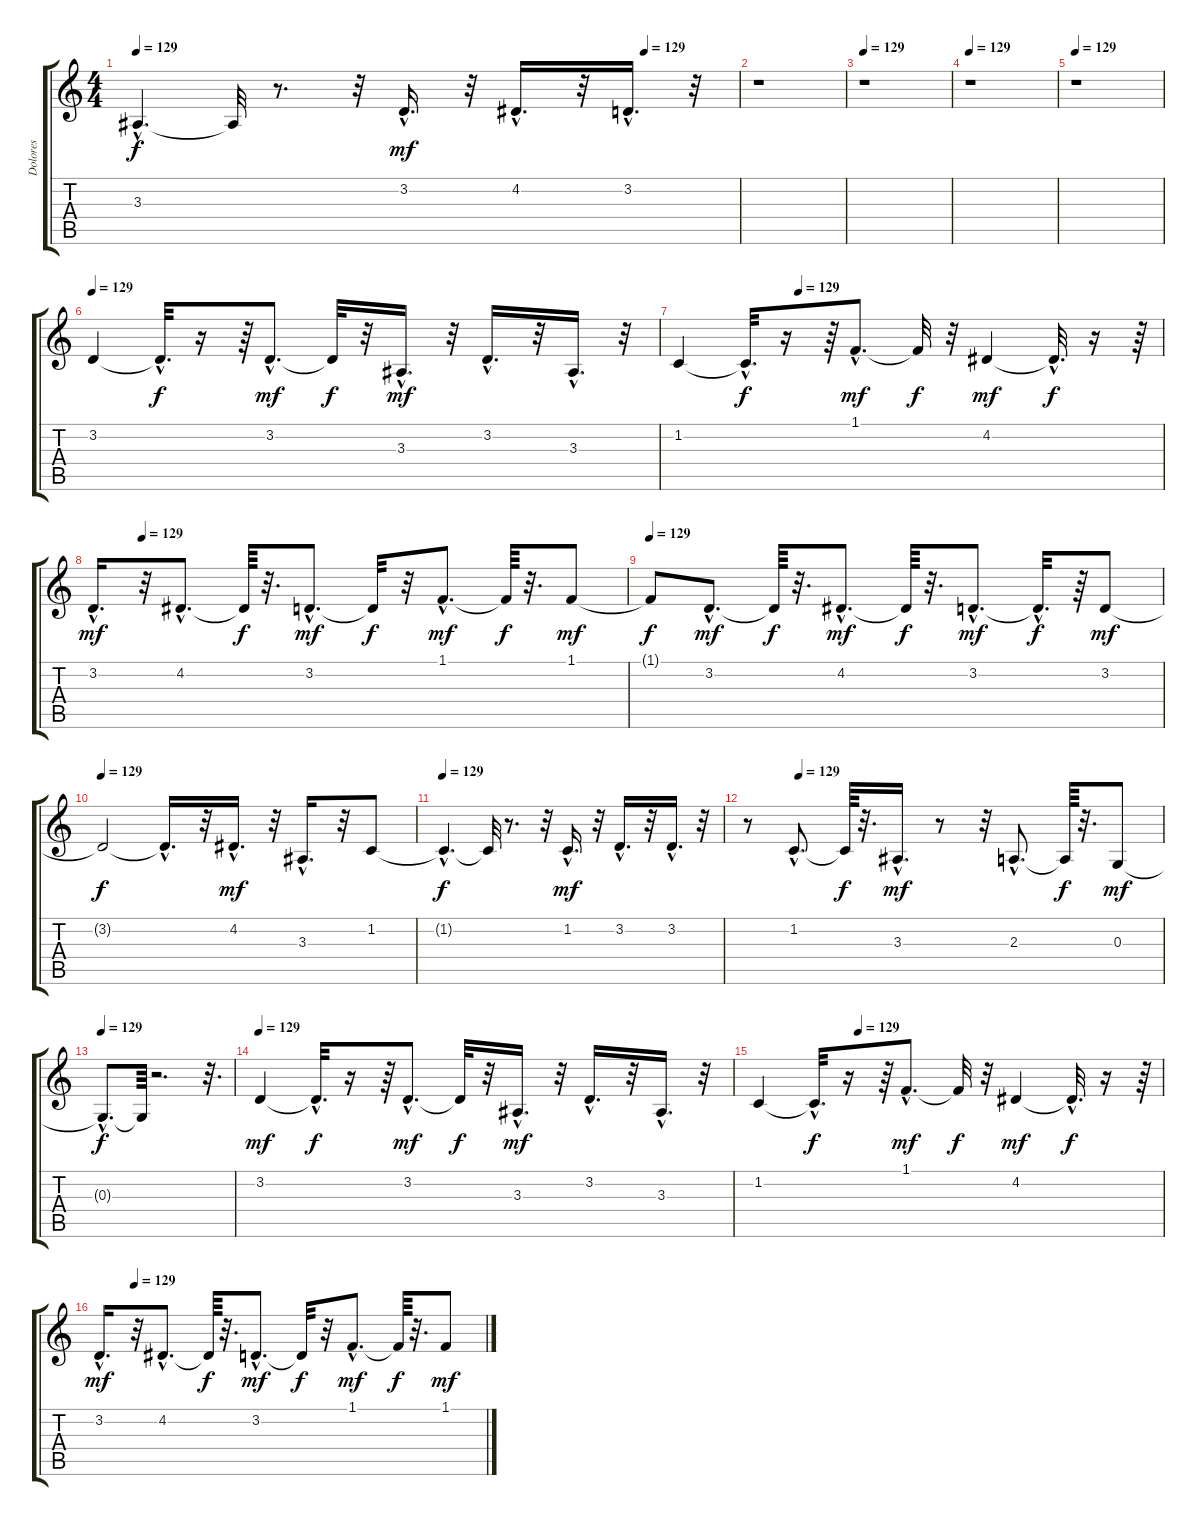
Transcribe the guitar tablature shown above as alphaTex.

\track ("Dolores" "Dolores") {instrument panflute}
\staff {score tabs}
\tuning (E4 B3 G3 D3 A2 E2) {hide}
\ts (4 4)
\tempo 129
\tempo (129 0.84375)
\clef g2
\ks c
3.3{hac t}.4{d dy f} 3.3{t}.32 r.8{d} r.32 3.2{hac}.16{d dy mf} r.32 4.2{hac}.16{d} r.32 3.2{hac}.16{d} r.32 |
r.1 |
\tempo 129
r.1 |
\tempo 129
r.1 |
\tempo 129
r.1 |
\tempo 129
3.2.4 3.2{hac t}.32{d dy f} r.16 r.64 3.2{hac}.8{d dy mf} 3.2{t}.32{dy f} r.32 3.3{hac}.16{d dy mf} r.32 3.2{hac}.16{d} r.32 3.3{hac}.16{d} r.32 |
\tempo (129 0.25)
1.2.4 1.2{hac t}.32{d dy f} r.16 r.64 1.1{hac}.8{d dy mf} 1.1{t}.32{dy f} r.32 4.2.4{dy mf} 4.2{hac t}.32{d dy f} r.16 r.64 |
\tempo (129 0.09375)
3.2{hac}.16{d dy mf} r.32 4.2{hac}.8{d} 4.2{t}.64{dy f} r.32{d} 3.2{hac}.8{d dy mf} 3.2{t}.32{dy f} r.32 1.1{hac}.8{d dy mf} 1.1{t}.64{dy f} r.32{d} 1.1.8{dy mf} |
\tempo 129
1.1{t}.8{dy f} 3.2{hac}.8{d dy mf} 3.2{t}.64{dy f} r.32{d} 4.2{hac}.8{d dy mf} 4.2{t}.64{dy f} r.32{d} 3.2{hac}.8{d dy mf} 3.2{hac t}.32{d dy f} r.64 3.2.8{dy mf} |
\tempo 129
3.2{t}.2{dy f} 3.2{hac t}.16{d} r.32 4.2{hac}.16{d dy mf} r.32 3.3{hac}.16{d} r.32 1.2.8 |
\tempo 129
1.2{hac t}.4{d dy f} 1.2{t}.32 r.8{d} r.32 1.2{hac}.16{d dy mf} r.32 3.2{hac}.16{d} r.32 3.2{hac}.16{d} r.32 |
\tempo (129 0.125)
r.8 1.2{hac}.8{d} 1.2{t}.64{dy f} r.32{d} 3.3{hac}.16{d dy mf} r.8 r.32 2.3{hac}.8{d} 2.3{t}.64{dy f} r.32{d} 0.3.8{dy mf} |
\tempo 129
0.3{hac t}.8{d dy f} 0.3{t}.64 r.2{d} r.32{d} |
\tempo 129
3.2.4{dy mf} 3.2{hac t}.32{d dy f} r.16 r.64 3.2{hac}.8{d dy mf} 3.2{t}.32{dy f} r.32 3.3{hac}.16{d dy mf} r.32 3.2{hac}.16{d} r.32 3.3{hac}.16{d} r.32 |
\tempo (129 0.25)
1.2.4 1.2{hac t}.32{d dy f} r.16 r.64 1.1{hac}.8{d dy mf} 1.1{t}.32{dy f} r.32 4.2.4{dy mf} 4.2{hac t}.32{d dy f} r.16 r.64 |
\tempo (129 0.09375)
3.2{hac}.16{d dy mf} r.32 4.2{hac}.8{d} 4.2{t}.64{dy f} r.32{d} 3.2{hac}.8{d dy mf} 3.2{t}.32{dy f} r.32 1.1{hac}.8{d dy mf} 1.1{t}.64{dy f} r.32{d} 1.1.8{dy mf}
